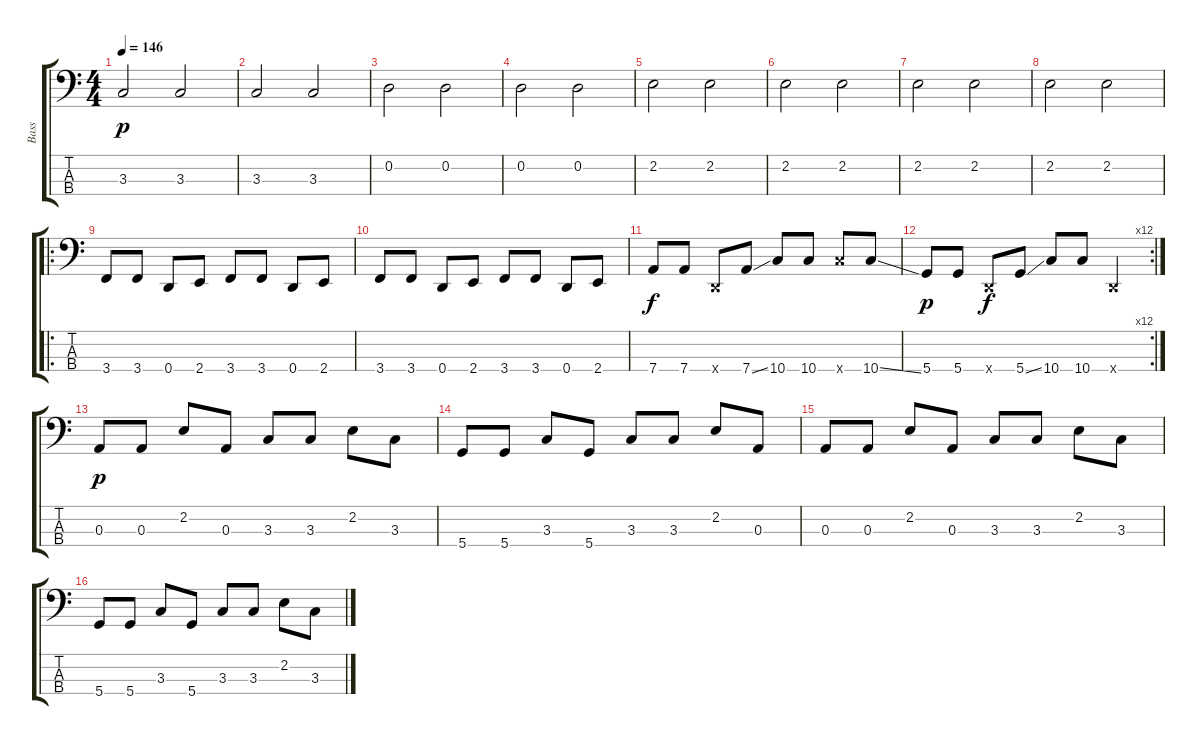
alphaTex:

\track ("Bass" "Bass") {instrument electricbassfinger}
\staff {score tabs}
\tuning (G2 D2 A1 D1) {hide}
\ts (4 4)
\tempo 146
\clef f4
\ks c
3.3.2{dy p} 3.3.2 |
3.3.2 3.3.2 |
0.2.2 0.2.2 |
0.2.2 0.2.2 |
2.2.2 2.2.2 |
2.2.2 2.2.2 |
2.2.2 2.2.2 |
2.2.2 2.2.2 |
\ro
3.4.8 3.4.8 0.4.8 2.4.8 3.4.8 3.4.8 0.4.8 2.4.8 |
3.4.8 3.4.8 0.4.8 2.4.8 3.4.8 3.4.8 0.4.8 2.4.8 |
7.4.8{dy f} 7.4.8 0.4{x}.8 7.4{ss}.8 10.4.8 10.4.8 10.4{x}.8 10.4{ss}.8 |
\rc 12
5.4.8{dy p} 5.4.8 0.4{x}.8{dy f} 5.4{ss}.8 10.4.8 10.4.8 0.4{x}.4 |
0.3.8{dy p} 0.3.8 2.2.8 0.3.8 3.3.8 3.3.8 2.2.8 3.3.8 |
5.4.8 5.4.8 3.3.8 5.4.8 3.3.8 3.3.8 2.2.8 0.3.8 |
0.3.8 0.3.8 2.2.8 0.3.8 3.3.8 3.3.8 2.2.8 3.3.8 |
5.4.8 5.4.8 3.3.8 5.4.8 3.3.8 3.3.8 2.2.8 3.3.8
